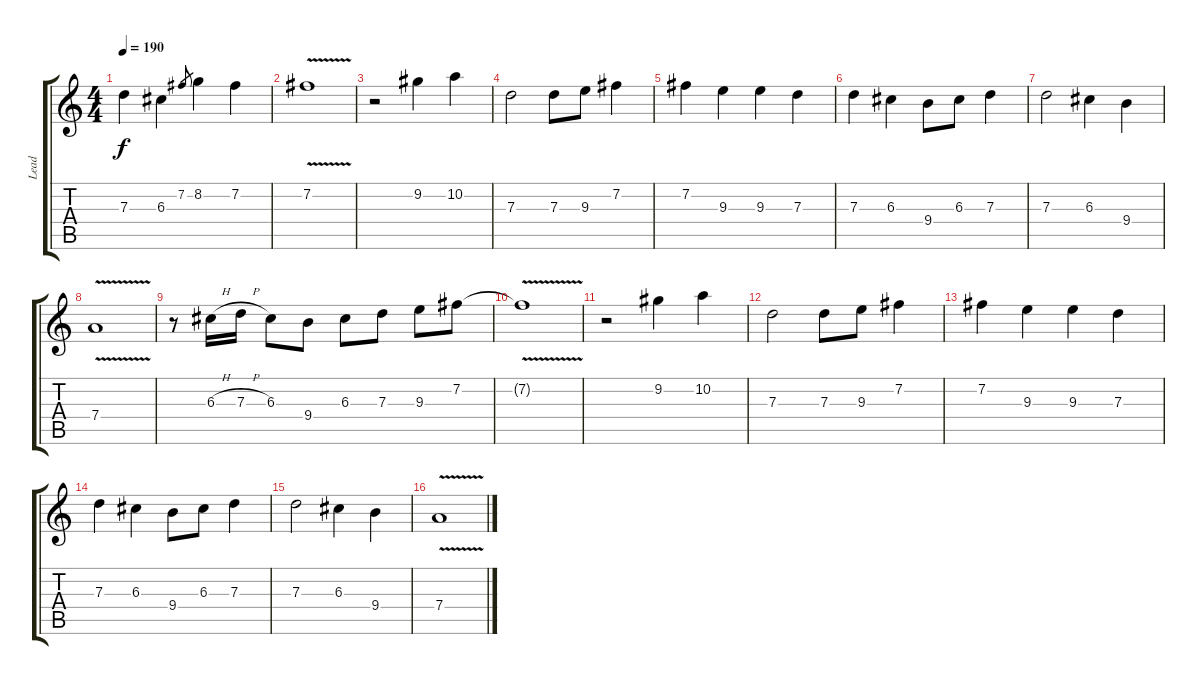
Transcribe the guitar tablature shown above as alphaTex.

\track ("Lead" "Lead") {instrument acousticguitarnylon}
\staff {score tabs}
\tuning (E4 B3 G3 D3 A2 E2) {hide}
\ts (4 4)
\tempo 190
\clef g2
\ks c
7.3.4{dy f} 6.3.4 7.2.8{gr} 8.2.4 7.2.4 |
7.2{v}.1 |
r.2 9.2.4 10.2.4 |
7.3.2 7.3.8 9.3.8 7.2.4 |
7.2.4 9.3.4 9.3.4 7.3.4 |
7.3.4 6.3.4 9.4.8 6.3.8 7.3.4 |
7.3.2 6.3.4 9.4.4 |
7.4{v}.1 |
r.8 6.3{h}.16 7.3{h}.16 6.3.8 9.4.8 6.3.8 7.3.8 9.3.8 7.2.8 |
7.2{v t}.1 |
r.2 9.2.4 10.2.4 |
7.3.2 7.3.8 9.3.8 7.2.4 |
7.2.4 9.3.4 9.3.4 7.3.4 |
7.3.4 6.3.4 9.4.8 6.3.8 7.3.4 |
7.3.2 6.3.4 9.4.4 |
7.4{v}.1
